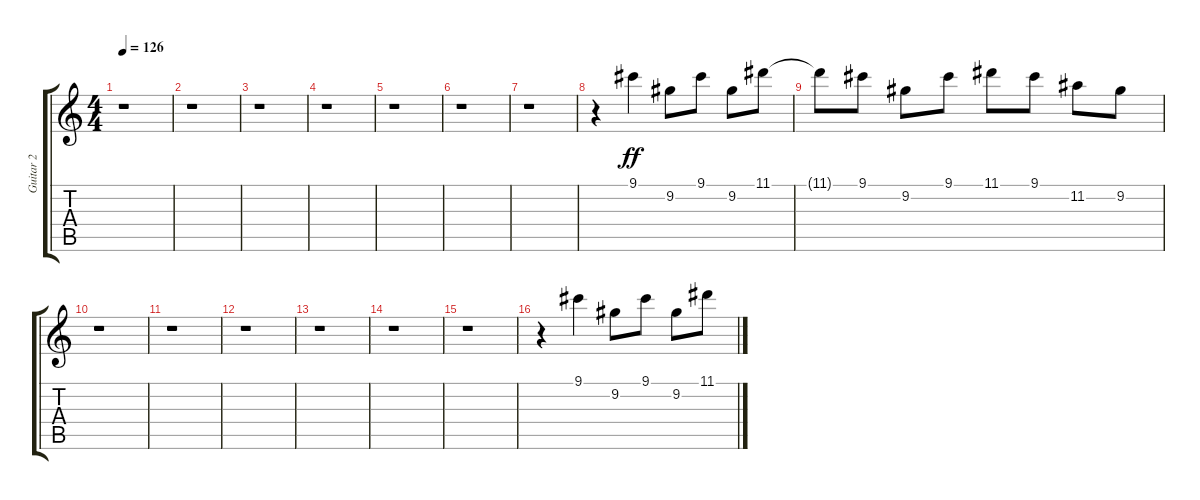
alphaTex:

\track ("Guitar 2" "Guitar 2") {instrument electricguitarclean}
\staff {score tabs}
\tuning (E4 B3 G3 D3 A2 E2) {hide}
\ts (4 4)
\tempo 126
\clef g2
\ks c
r.1{dy ff instrument electricguitarclean} |
r.1 |
r.1 |
r.1 |
r.1 |
r.1 |
r.1 |
r.4 9.1.4 9.2.8 9.1.8 9.2.8 11.1.8 |
11.1{t}.8 9.1.8 9.2.8 9.1.8 11.1.8 9.1.8 11.2.8 9.2.8 |
r.1 |
r.1 |
r.1 |
r.1 |
r.1 |
r.1 |
r.4 9.1.4 9.2.8 9.1.8 9.2.8 11.1.8
